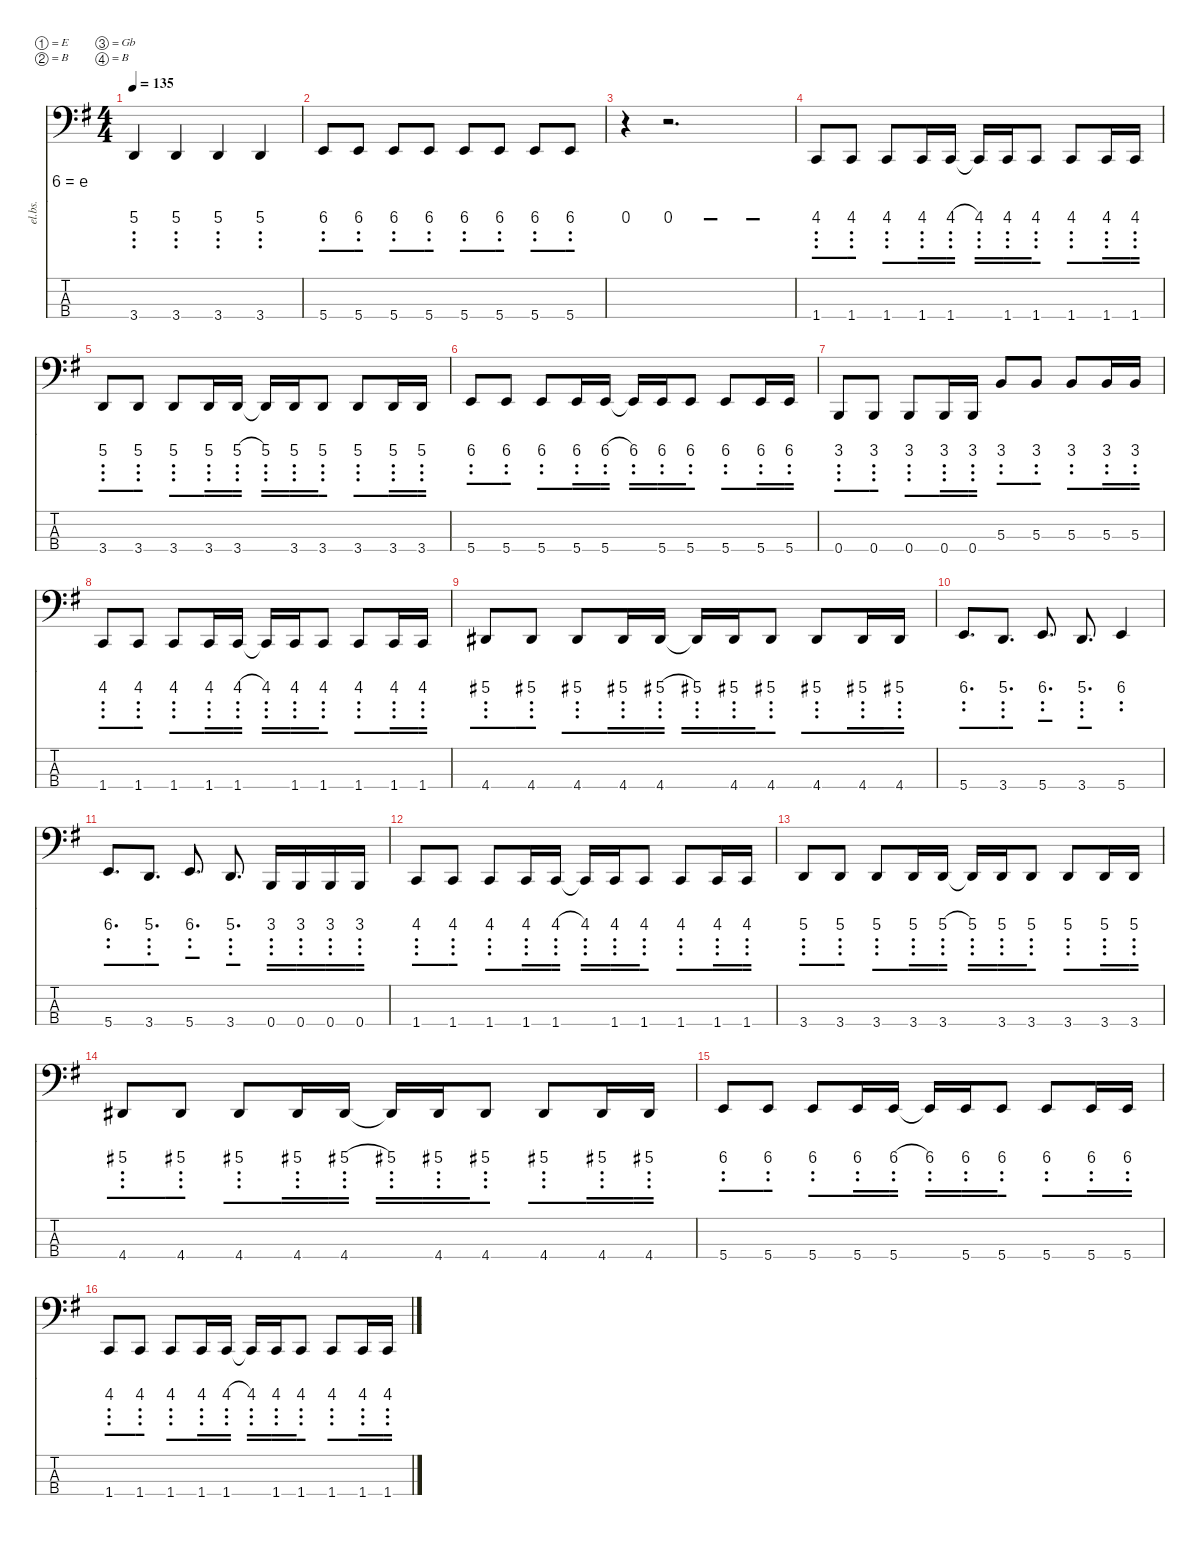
\defaultSystemsLayout 4
\hideDynamics
\bracketExtendMode nobrackets
\track ("bass" "el.bs.") {instrument electricbassfinger}
\staff {score tabs numbered}
\tuning (E2 B1 Gb1 B0)
\ts (4 4)
\tempo 135
\clef f4
\ks eminor
3.4{acc forcenatural}.4{dy mf beam Up} 3.4{acc forcenatural}.4{beam Up} 3.4{acc forcenatural}.4{beam Up} 3.4{acc forcenatural}.4{beam Up} |
5.4{acc forcenatural}.8{beam Up} 5.4{acc forcenatural}.8{beam Up} 5.4{acc forcenatural}.8{beam Up} 5.4{acc forcenatural}.8{beam Up} 5.4{acc forcenatural}.8{beam Up} 5.4{acc forcenatural}.8{beam Up} 5.4{acc forcenatural}.8{beam Up} 5.4{acc forcenatural}.8{beam Up} |
r.4{beam Down} r.2{d beam Down} |
1.4{acc forcenatural}.8{beam Up} 1.4{acc forcenatural}.8{beam Up} 1.4{acc forcenatural}.8{beam Up} 1.4{acc forcenatural}.16{beam Up} 1.4{acc forcenatural}.16{beam Up} 1.4{t acc forcenatural}.16{beam Up} 1.4{acc forcenatural}.16{beam Up} 1.4{acc forcenatural}.8{beam Up} 1.4{acc forcenatural}.8{beam Up} 1.4{acc forcenatural}.16{beam Up} 1.4{acc forcenatural}.16{beam Up} |
3.4{acc forcenatural}.8{beam Up} 3.4{acc forcenatural}.8{beam Up} 3.4{acc forcenatural}.8{beam Up} 3.4{acc forcenatural}.16{beam Up} 3.4{acc forcenatural}.16{beam Up} 3.4{t acc forcenatural}.16{beam Up} 3.4{acc forcenatural}.16{beam Up} 3.4{acc forcenatural}.8{beam Up} 3.4{acc forcenatural}.8{beam Up} 3.4{acc forcenatural}.16{beam Up} 3.4{acc forcenatural}.16{beam Up} |
5.4{acc forcenatural}.8{beam Up} 5.4{acc forcenatural}.8{beam Up} 5.4{acc forcenatural}.8{beam Up} 5.4{acc forcenatural}.16{beam Up} 5.4{acc forcenatural}.16{beam Up} 5.4{t acc forcenatural}.16{beam Up} 5.4{acc forcenatural}.16{beam Up} 5.4{acc forcenatural}.8{beam Up} 5.4{acc forcenatural}.8{beam Up} 5.4{acc forcenatural}.16{beam Up} 5.4{acc forcenatural}.16{beam Up} |
0.4{acc forcenatural}.8{beam Up} 0.4{acc forcenatural}.8{beam Up} 0.4{acc forcenatural}.8{beam Up} 0.4{acc forcenatural}.16{beam Up} 0.4{acc forcenatural}.16{beam Up} 5.3{acc forcenatural}.8{beam Up} 5.3{acc forcenatural}.8{beam Up} 5.3{acc forcenatural}.8{beam Up} 5.3{acc forcenatural}.16{beam Up} 5.3{acc forcenatural}.16{beam Up} |
1.4{acc forcenatural}.8{beam Up} 1.4{acc forcenatural}.8{beam Up} 1.4{acc forcenatural}.8{beam Up} 1.4{acc forcenatural}.16{beam Up} 1.4{acc forcenatural}.16{beam Up} 1.4{t acc forcenatural}.16{beam Up} 1.4{acc forcenatural}.16{beam Up} 1.4{acc forcenatural}.8{beam Up} 1.4{acc forcenatural}.8{beam Up} 1.4{acc forcenatural}.16{beam Up} 1.4{acc forcenatural}.16{beam Up} |
4.4{acc #}.8{beam Up} 4.4{acc #}.8{beam Up} 4.4{acc #}.8{beam Up} 4.4{acc #}.16{beam Up} 4.4{acc #}.16{beam Up} 4.4{t acc #}.16{beam Up} 4.4{acc #}.16{beam Up} 4.4{acc #}.8{beam Up} 4.4{acc #}.8{beam Up} 4.4{acc #}.16{beam Up} 4.4{acc #}.16{beam Up} |
5.4{acc forcenatural}.8{d beam Up} 3.4{acc forcenatural}.8{d beam Up} 5.4{acc forcenatural}.8{d beam Up} 3.4{acc forcenatural}.8{d beam Up} 5.4{acc forcenatural}.4{beam Up} |
5.4{acc forcenatural}.8{d beam Up} 3.4{acc forcenatural}.8{d beam Up} 5.4{acc forcenatural}.8{d beam Up} 3.4{acc forcenatural}.8{d beam Up} 0.4{acc forcenatural}.16{beam Up} 0.4{acc forcenatural}.16{beam Up} 0.4{acc forcenatural}.16{beam Up} 0.4{acc forcenatural}.16{beam Up} |
1.4{acc forcenatural}.8{beam Up} 1.4{acc forcenatural}.8{beam Up} 1.4{acc forcenatural}.8{beam Up} 1.4{acc forcenatural}.16{beam Up} 1.4{acc forcenatural}.16{beam Up} 1.4{t acc forcenatural}.16{beam Up} 1.4{acc forcenatural}.16{beam Up} 1.4{acc forcenatural}.8{beam Up} 1.4{acc forcenatural}.8{beam Up} 1.4{acc forcenatural}.16{beam Up} 1.4{acc forcenatural}.16{beam Up} |
3.4{acc forcenatural}.8{beam Up} 3.4{acc forcenatural}.8{beam Up} 3.4{acc forcenatural}.8{beam Up} 3.4{acc forcenatural}.16{beam Up} 3.4{acc forcenatural}.16{beam Up} 3.4{t acc forcenatural}.16{beam Up} 3.4{acc forcenatural}.16{beam Up} 3.4{acc forcenatural}.8{beam Up} 3.4{acc forcenatural}.8{beam Up} 3.4{acc forcenatural}.16{beam Up} 3.4{acc forcenatural}.16{beam Up} |
4.4{acc #}.8{beam Up} 4.4{acc #}.8{beam Up} 4.4{acc #}.8{beam Up} 4.4{acc #}.16{beam Up} 4.4{acc #}.16{beam Up} 4.4{t acc #}.16{beam Up} 4.4{acc #}.16{beam Up} 4.4{acc #}.8{beam Up} 4.4{acc #}.8{beam Up} 4.4{acc #}.16{beam Up} 4.4{acc #}.16{beam Up} |
5.4{acc forcenatural}.8{beam Up} 5.4{acc forcenatural}.8{beam Up} 5.4{acc forcenatural}.8{beam Up} 5.4{acc forcenatural}.16{beam Up} 5.4{acc forcenatural}.16{beam Up} 5.4{t acc forcenatural}.16{beam Up} 5.4{acc forcenatural}.16{beam Up} 5.4{acc forcenatural}.8{beam Up} 5.4{acc forcenatural}.8{beam Up} 5.4{acc forcenatural}.16{beam Up} 5.4{acc forcenatural}.16{beam Up} |
1.4{acc forcenatural}.8{beam Up} 1.4{acc forcenatural}.8{beam Up} 1.4{acc forcenatural}.8{beam Up} 1.4{acc forcenatural}.16{beam Up} 1.4{acc forcenatural}.16{beam Up} 1.4{t acc forcenatural}.16{beam Up} 1.4{acc forcenatural}.16{beam Up} 1.4{acc forcenatural}.8{beam Up} 1.4{acc forcenatural}.8{beam Up} 1.4{acc forcenatural}.16{beam Up} 1.4{acc forcenatural}.16{beam Up}
